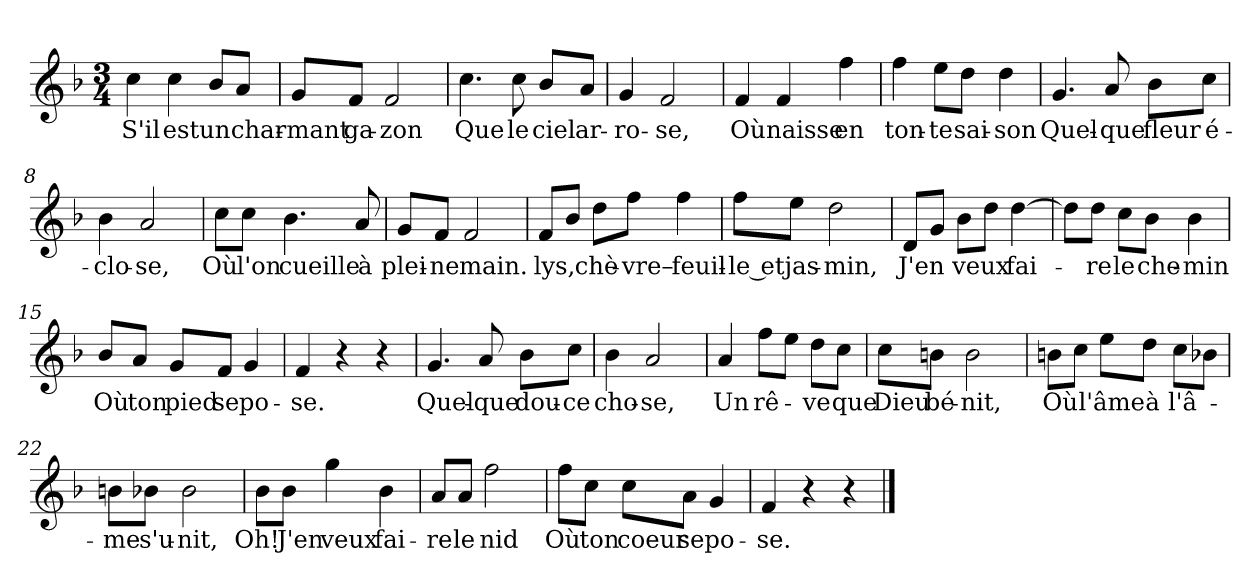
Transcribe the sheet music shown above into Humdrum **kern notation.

**kern	**text
*part1	*part1
*staff1	*staff1
*clefG2	*
*k[b-]	*
*M3/4	*
=1	=1
!	!LO:LY:b
4cc\	S'il
!	!LO:LY:b
4cc\	est
!	!LO:LY:b
8b-/L	un
!	!LO:LY:b
8a/J	char-
=2	=2
!	!LO:LY:b
8g/L	-mant
!	!LO:LY:b
8f/J	ga-
!	!LO:LY:b
2f/	-zon
=3	=3
!	!LO:LY:b
4.cc\	Que
!	!LO:LY:b
8cc\	le
!	!LO:LY:b
8b-/L	ciel
!	!LO:LY:b
8a/J	ar-
=4	=4
!	!LO:LY:b
4g/	-ro-
!	!LO:LY:b
2f/	-se,
=5	=5
!	!LO:LY:b
4f/	Où
!	!LO:LY:b
4f/	naisse
!	!LO:LY:b
4ff\	en
=6	=6
!	!LO:LY:b
4ff\	ton-
!	!LO:LY:b
8ee\L	-te
!	!LO:LY:b
8dd\J	sai-
!	!LO:LY:b
4dd\	-son
=7	=7
!	!LO:LY:b
4.g/	Quel-
!	!LO:LY:b
8a/	-que
!	!LO:LY:b
8b-\L	fleur
!	!LO:LY:b
8cc\J	é-
=8	=8
!	!LO:LY:b
4b-\	-clo-
!	!LO:LY:b
2a/	-se,
!!LO:LB:g=z
=9	=9
!	!LO:LY:b
8cc\L	Où
!	!LO:LY:b
8cc\J	l'on
!	!LO:LY:b
4.b-\	cueille
!	!LO:LY:b
8a/	à
=10	=10
!	!LO:LY:b
8g/L	plei-
!	!LO:LY:b
8f/J	-ne
!	!LO:LY:b
2f/	main.
=11	=11
!	!LO:LY:b
8f/L	lys,
8b-/J	.
!	!LO:LY:b
8dd\L	chè-
!	!LO:LY:b
8ff\J	-vre–
!	!LO:LY:b
4ff\	feuil-
=12	=12
!	!LO:LY:b
8ff\L	-le et
!	!LO:LY:b
8ee\J	jas-
!	!LO:LY:b
2dd\	-min,
=13	=13
!	!LO:LY:b
8d/L	J'en
8g/J	.
!	!LO:LY:b
8b-\L	veux
8dd\J	.
!	!LO:LY:b
[4dd\	fai-
=14	=14
8dd\L]	.
!	!LO:LY:b
8dd\J	-re
!	!LO:LY:b
8cc\L	le
!	!LO:LY:b
8b-\J	che-
!	!LO:LY:b
4b-\	-min
=15	=15
!	!LO:LY:b
8b-/L	Où
!	!LO:LY:b
8a/J	ton
!	!LO:LY:b
8g/L	pied
!	!LO:LY:b
8f/J	se
!	!LO:LY:b
4g/	po-
!!LO:LB:g=z
=16	=16
!	!LO:LY:b
4f/	-se.
4r	.
4r	.
=17	=17
!	!LO:LY:b
4.g/	Quel-
!	!LO:LY:b
8a/	-que
!	!LO:LY:b
8b-\L	dou-
!	!LO:LY:b
8cc\J	-ce
=18	=18
!	!LO:LY:b
4b-\	cho-
!	!LO:LY:b
2a/	-se,
=19	=19
!	!LO:LY:b
4a/	Un
!	!LO:LY:b
8ff\L	rê-
8ee\J	.
!	!LO:LY:b
8dd\L	-ve
!	!LO:LY:b
8cc\J	que
=20	=20
!	!LO:LY:b
8cc\L	Dieu
!	!LO:LY:b
8bn\J	bé-
!	!LO:LY:b
2b\	-nit,
=21	=21
!	!LO:LY:b
8bn\L	Où
8cc\J	.
!	!LO:LY:b
8ee\L	l'âme
!	!LO:LY:b
8dd\J	à
!	!LO:LY:b
8cc\L	l'â-
8b-X\J	.
=22	=22
!	!LO:LY:b
8bn\L	-me
!	!LO:LY:b
8b-X\J	s'u-
!	!LO:LY:b
2b-\	-nit,
=23	=23
!	!LO:LY:b
8b-\L	Oh!
!	!LO:LY:b
8b-\J	J'en
!	!LO:LY:b
4gg\	veux
!	!LO:LY:b
4b-\	fai-
!!LO:LB:g=z
=24	=24
!	!LO:LY:b
8a/L	-re
!	!LO:LY:b
8a/J	le
!	!LO:LY:b
2ff\	nid
=25	=25
!	!LO:LY:b
8ff\L	Où
!	!LO:LY:b
8cc\J	ton
!	!LO:LY:b
8cc\L	coeur
!	!LO:LY:b
8a\J	se
!	!LO:LY:b
4g/	po-
=26	=26
!	!LO:LY:b
4f/	-se.
4r	.
4r	.
==	==
*-	*-
